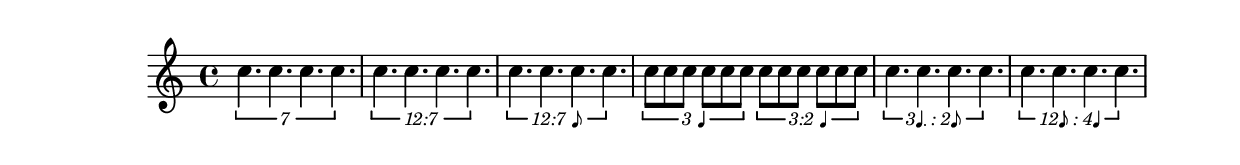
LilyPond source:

% DO NOT EDIT this file manually; it is automatically
% generated from Documentation/snippets/new
% Make any changes in Documentation/snippets/new/
% and then run scripts/auxiliar/makelsr.py
%
% This file is in the public domain.
%% Note: this file works from version 2.14.0
\version "2.14.0"

\header {
%% Translation of GIT committish: 70f5f30161f7b804a681cd080274bfcdc9f4fe8c
  texidoces = "
LilyPond también proporciona funciones de formato para imprimir
números de grupo especial diferentes a la propia fracción, así
como para añadir una figura al número o a la fracción de la
agrupación.

"

  doctitlees = "Números de agrupación especial distintos a los predeterminados"


%% Translation of GIT committish: 0a868be38a775ecb1ef935b079000cebbc64de40
texidocde = "
LilyPond stellt auch Formatierungsfunktionen zur Verfügung, mit denen
N-tolennummern gesetzt werden können, die sich von dem eigentlichen Bruch
unterscheiden.  Auch ein Notenwert kann zu Nenner oder Zähler des Bruchs
hinzugefügt werden.
"
  doctitlede = "Nicht-standard-N-tolennummern"


%% Translation of GIT committish: 015b8e65e5e9a74cea1618b597402b5b74f89b89
  texidocfr = "
LilyPond sait aussi gérer des nolets dont le chiffrage imprimé ne
correspond pas exactement à la fraction de mesure à laquelle ils se
réfèrent, tout comme ceux auxquels une valeur de note vient en complément
au chiffre.
"
  doctitlefr = "Nolets au chiffrage inhabituel"

  lsrtags = "rhythms"

  texidoc = "
LilyPond also provides formatting functions to print tuplet numbers different
than the actual fraction, as well as to append a note value to the tuplet
number or tuplet fraction.
"
  doctitle = "Non-default tuplet numbers"
} % begin verbatim


\relative c'' {
  \once \override TupletNumber #'text =
    #(tuplet-number::non-default-tuplet-denominator-text 7)
  \times 2/3  { c4. c4. c4. c4. }
  \once \override TupletNumber #'text =
    #(tuplet-number::non-default-tuplet-fraction-text 12 7)
  \times 2/3  { c4. c4. c4. c4. }
  \once \override TupletNumber #'text =
    #(tuplet-number::append-note-wrapper
      (tuplet-number::non-default-tuplet-fraction-text 12 7) "8")
  \times 2/3  { c4. c4. c4. c4. }

  \once \override TupletNumber #'text =
    #(tuplet-number::append-note-wrapper
      tuplet-number::calc-denominator-text "4")
  \times 2/3  { c8 c8 c8 c8 c8 c8 }
  \once \override TupletNumber #'text =
    #(tuplet-number::append-note-wrapper
      tuplet-number::calc-fraction-text "4")
  \times 2/3  { c8 c8 c8 c8 c8 c8 }

  \once \override TupletNumber #'text =
    #(tuplet-number::fraction-with-notes "4." "8")
  \times 2/3  { c4. c4. c4. c4. }
  \once \override TupletNumber #'text =
    #(tuplet-number::non-default-fraction-with-notes 12 "8" 4 "4")
  \times 2/3  { c4. c4. c4. c4. }
}
